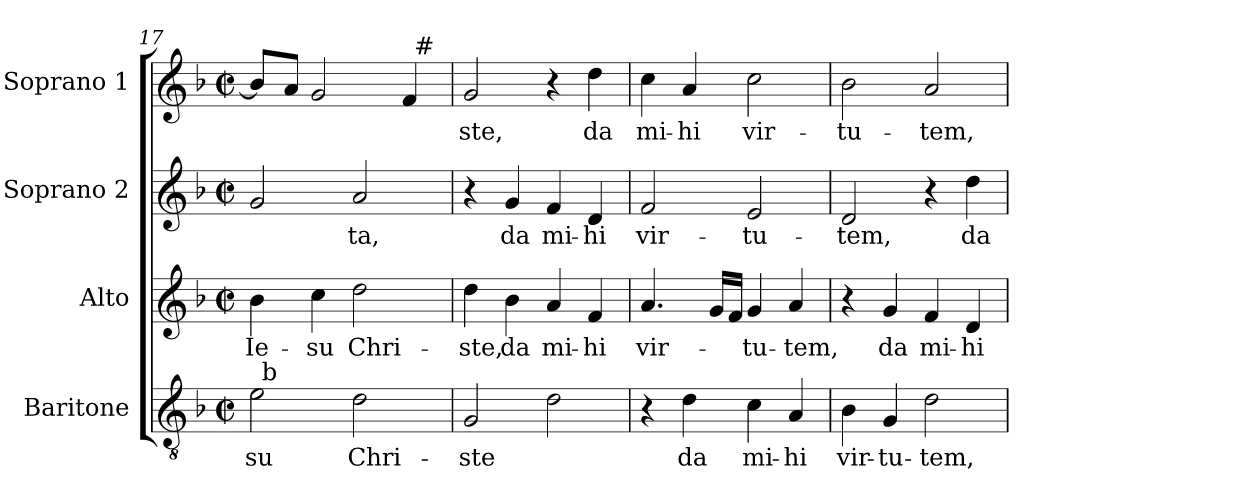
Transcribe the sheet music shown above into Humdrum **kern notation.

**kern	**text	**kern	**text	**kern	**text	**kern	**text
*part4	*part4	*part3	*part3	*part2	*part2	*part1	*part1
*staff4	*staff4	*staff3	*staff3	*staff2	*staff2	*staff1	*staff1
*I"Baritone	*	*I"Alto	*	*I"Soprano 2	*	*I"Soprano 1	*
*I'Bar	*	*I'A	*	*I'S 2	*	*I'S 1	*
*clefGv2	*	*clefG2	*	*clefG2	*	*clefG2	*
*k[b-]	*	*k[b-]	*	*k[b-]	*	*k[b-]	*
*F:	*	*F:	*	*F:	*	*F:	*
*M2/2	*	*M2/2	*	*M2/2	*	*M2/2	*
*met(c|)	*	*met(c|)	*	*met(c|)	*	*met(c|)	*
=17	=17	=17	=17	=17	=17	=17	=17
*^	*	*	*	*	*	*^	*
2e\	32ryy	-su	4b-\	Ie-	2g/	.	8b-/L]	2ryy	.
!	!LO:TX:a:t=b	!	!	!	!	!	!	!	!
.	2ryy	.	.	.	.	.	.	.	.
.	.	.	.	.	.	.	8a/J	.	.
.	.	.	4cc\	-su	.	.	2g/	.	.
2d\	.	Chri-	2dd\	Chri-	2a/	-ta,	.	4ryy	.
.	4...ryy	.	.	.	.	.	.	.	.
.	.	.	.	.	.	.	4f/	32ryy	.
!	!	!	!	!	!	!	!	!LO:TX:a:t=#	!
.	.	.	.	.	.	.	.	8..ryy	.
*v	*v	*	*	*	*	*	*v	*v	*
=18	=18	=18	=18	=18	=18	=18	=18
2G/	-ste	4dd\	-ste,	4r	.	2g/	-ste,
.	.	4b-\	da	4g/	da	.	.
2d\	.	4a/	mi-	4f/	mi-	4r	.
.	.	4f/	-hi	4d/	-hi	4dd\	da
!!LO:PB:g=z
=19	=19	=19	=19	=19	=19	=19	=19
4r	.	4.a/	vir-	2f/	vir-	4cc\	mi-
4d\	da	.	.	.	.	4a/	-hi
.	.	16g/LL	.	.	.	.	.
.	.	16f/JJ	.	.	.	.	.
4c\	mi-	4g/	-tu-	2e/	-tu-	2cc\	vir-
4A/	-hi	4a/	-tem,	.	.	.	.
=20	=20	=20	=20	=20	=20	=20	=20
4B-\	vir-	4r	.	2d/	-tem,	2b-\	-tu-
4G/	-tu-	4g/	da	.	.	.	.
2d\	-tem,	4f/	mi-	4r	.	2a/	-tem,
.	.	4d/	-hi	4dd\	da	.	.
=	=	=	=	=	=	=	=
*-	*-	*-	*-	*-	*-	*-	*-
